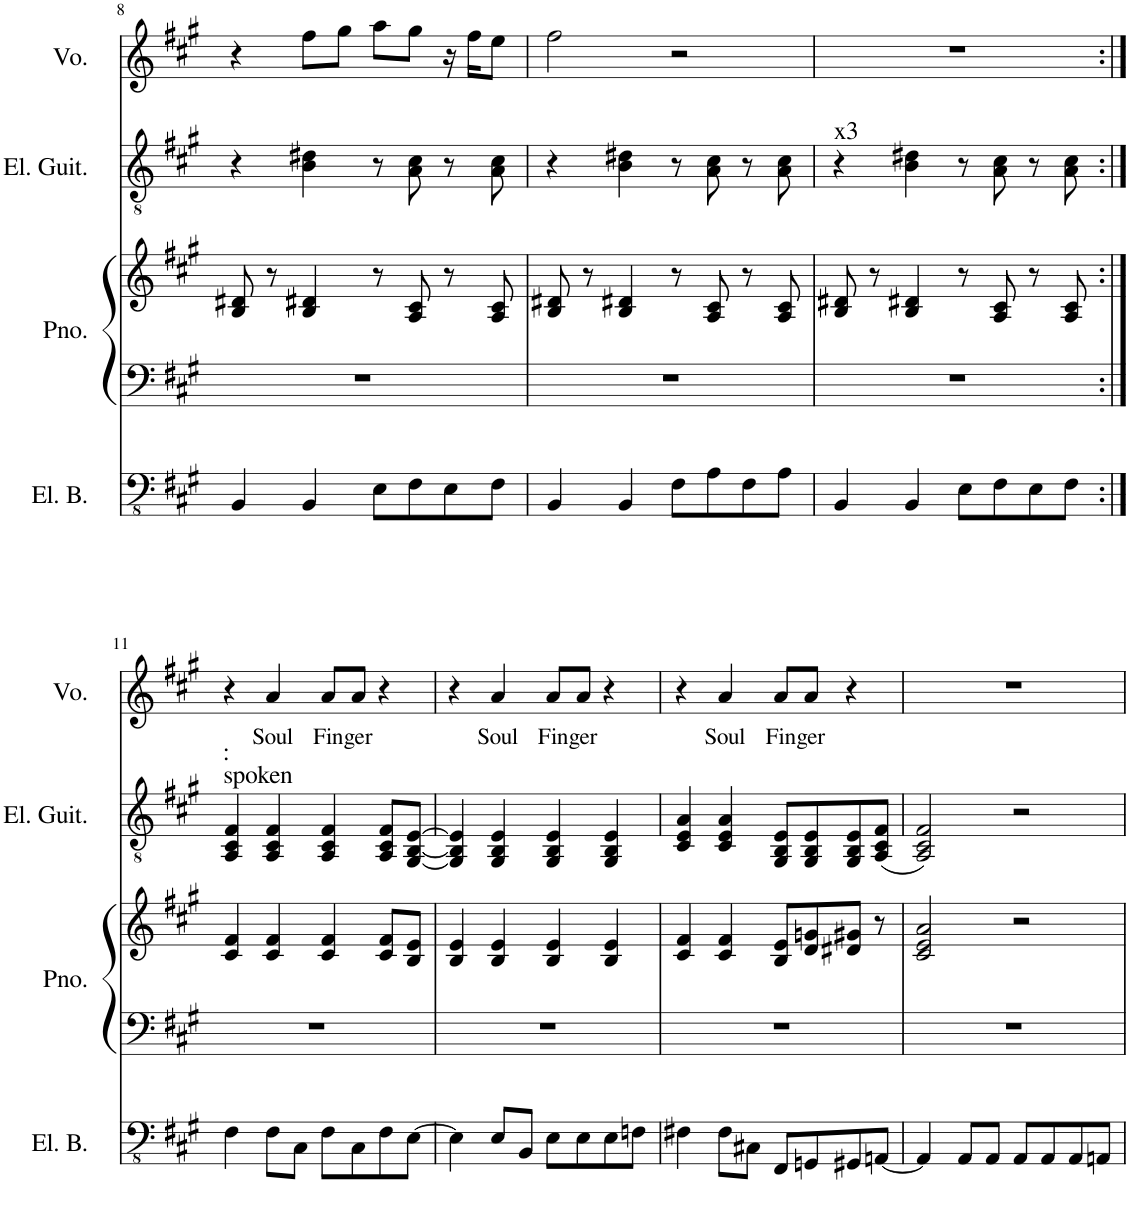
**kern	**kern	**kern	**kern	**harte	**kern	**text
*part4	*part3	*part3	*part2	*part2	*part1	*part1
*staff5	*staff4	*staff3	*staff2	*	*staff1	*staff1
*I"Electric Bass	*I"Piano	*	*I"Electric Guitar	*	*I"Voice	*
*I'El. B.	*I'Pno.	*	*I'El. Guit.	*	*I'Vo.	*
!!LO:PB:g=z
*clefFv4	*clefF4	*clefG2	*clefGv2	*	*clefG2	*
*k[f#c#g#]	*k[f#c#g#]	*k[f#c#g#]	*k[f#c#g#]	*	*k[f#c#g#]	*
*M4/4	*M4/4	*M4/4	*M4/4	*	*M4/4	*
=8	=8	=8	=8	=8	=8	=8
4BBB/	1r	8B/ 8d#X/	4r	.	4r	.
.	.	8r	.	.	.	.
4BBB/	.	4B/ 4d#X/	4B\ 4d#X\	.	8ff#\L	.
.	.	.	.	.	8gg#\J	.
8EE\L	.	8r	8r	.	8aa\L	.
8FF#\	.	8A/ 8c#/	8A\ 8c#\	.	8gg#\J	.
8EE\	.	8r	8r	.	16r	.
.	.	.	.	.	16ff#\KL	.
8FF#\J	.	8A/ 8c#/	8A\ 8c#\	.	8ee\J	.
=9	=9	=9	=9	=9	=9	=9
4BBB/	1r	8B/ 8d#X/	4r	.	2ff#\	.
.	.	8r	.	.	.	.
4BBB/	.	4B/ 4d#X/	4B\ 4d#X\	.	.	.
8FF#\L	.	8r	8r	.	2r	.
8AA\	.	8A/ 8c#/	8A\ 8c#\	.	.	.
8FF#\	.	8r	8r	.	.	.
8AA\J	.	8A/ 8c#/	8A\ 8c#\	.	.	.
=10	=10	=10	=10	=10	=10	=10
!	!	!	!	!LO:H:kt=x3	!	!
4BBB/	1r	8B/ 8d#X/	4r	N	1r	.
.	.	8r	.	.	.	.
4BBB/	.	4B/ 4d#X/	4B\ 4d#X\	.	.	.
8EE\L	.	8r	8r	.	.	.
8FF#\	.	8A/ 8c#/	8A\ 8c#\	.	.	.
8EE\	.	8r	8r	.	.	.
8FF#\J	.	8A/ 8c#/	8A\ 8c#\	.	.	.
!!LO:LB:g=z
=11:|!	=11:|!	=11:|!	=11:|!	=11:|!	=11:|!	=11:|!
!	!	!	!	!LO:H:n=1:kt=spoken	!	!
!	!	!	!	!LO:H:n=2:kt=:	!	!
4FF#\	1r	4c#/ 4f#/	4AA/ 4C#/ 4F#/	N N	4r	.
!	!	!	!	!	!	!LO:LY:b
8FF#\L	.	4c#/ 4f#/	4AA/ 4C#/ 4F#/	.	4a/	Soul
8CC#\J	.	.	.	.	.	.
!	!	!	!	!	!	!LO:LY:b
8FF#\L	.	4c#/ 4f#/	4AA/ 4C#/ 4F#/	.	8a/L	Fin-
!	!	!	!	!	!	!LO:LY:b
8CC#\	.	.	.	.	8a/J	-ger
8FF#\	.	8c#/ 8f#/L	8AA/ 8C#/ 8F#/L	.	4r	.
[8EE\J	.	8B/ 8e/J	[8GG#/ [8BB/ [8E/J	.	.	.
=12	=12	=12	=12	=12	=12	=12
4EE\]	1r	4B/ 4e/	4GG#/] 4BB/] 4E/]	.	4r	.
!	!	!	!	!	!	!LO:LY:b
8EE/L	.	4B/ 4e/	4GG#/ 4BB/ 4E/	.	4a/	Soul
8BBB/J	.	.	.	.	.	.
!	!	!	!	!	!	!LO:LY:b
8EE\L	.	4B/ 4e/	4GG#/ 4BB/ 4E/	.	8a/L	Fin-
!	!	!	!	!	!	!LO:LY:b
8EE\	.	.	.	.	8a/J	-ger
8EE\	.	4B/ 4e/	4GG#/ 4BB/ 4E/	.	4r	.
8FFn\J	.	.	.	.	.	.
=13	=13	=13	=13	=13	=13	=13
4FF#X\	1r	4c#/ 4f#/	4C#/ 4E/ 4A/	.	4r	.
!	!	!	!	!	!	!LO:LY:b
8FF#\L	.	4c#/ 4f#/	4C#/ 4E/ 4A/	.	4a/	Soul
8CC#X\J	.	.	.	.	.	.
!	!	!	!	!	!	!LO:LY:b
8FFF#/L	.	8B/ 8e/L	8GG#/ 8BB/ 8E/L	.	8a/L	Fin-
!	!	!	!	!	!	!LO:LY:b
8GGGn/	.	8d/ 8gn/	8GG#/ 8BB/ 8E/	.	8a/J	-ger
8GGG#X/	.	8d#X/ 8g#X/J	8GG#/ 8BB/ 8E/	.	4r	.
[8AAAn/J	.	8r	(8AA/ 8C#/ 8F#/J	.	.	.
=14	=14	=14	=14	=14	=14	=14
4AAA/]	1r	2c#/ 2e/ 2a/	2AA/ 2C#/ 2F#/)	.	1r	.
8AAA/L	.	.	.	.	.	.
8AAA/J	.	.	.	.	.	.
8AAA/L	.	2r	2r	.	.	.
8AAA/	.	.	.	.	.	.
8AAA/	.	.	.	.	.	.
8AAAn/J	.	.	.	.	.	.
=	=	=	=	=	=	=
*-	*-	*-	*-	*-	*-	*-
